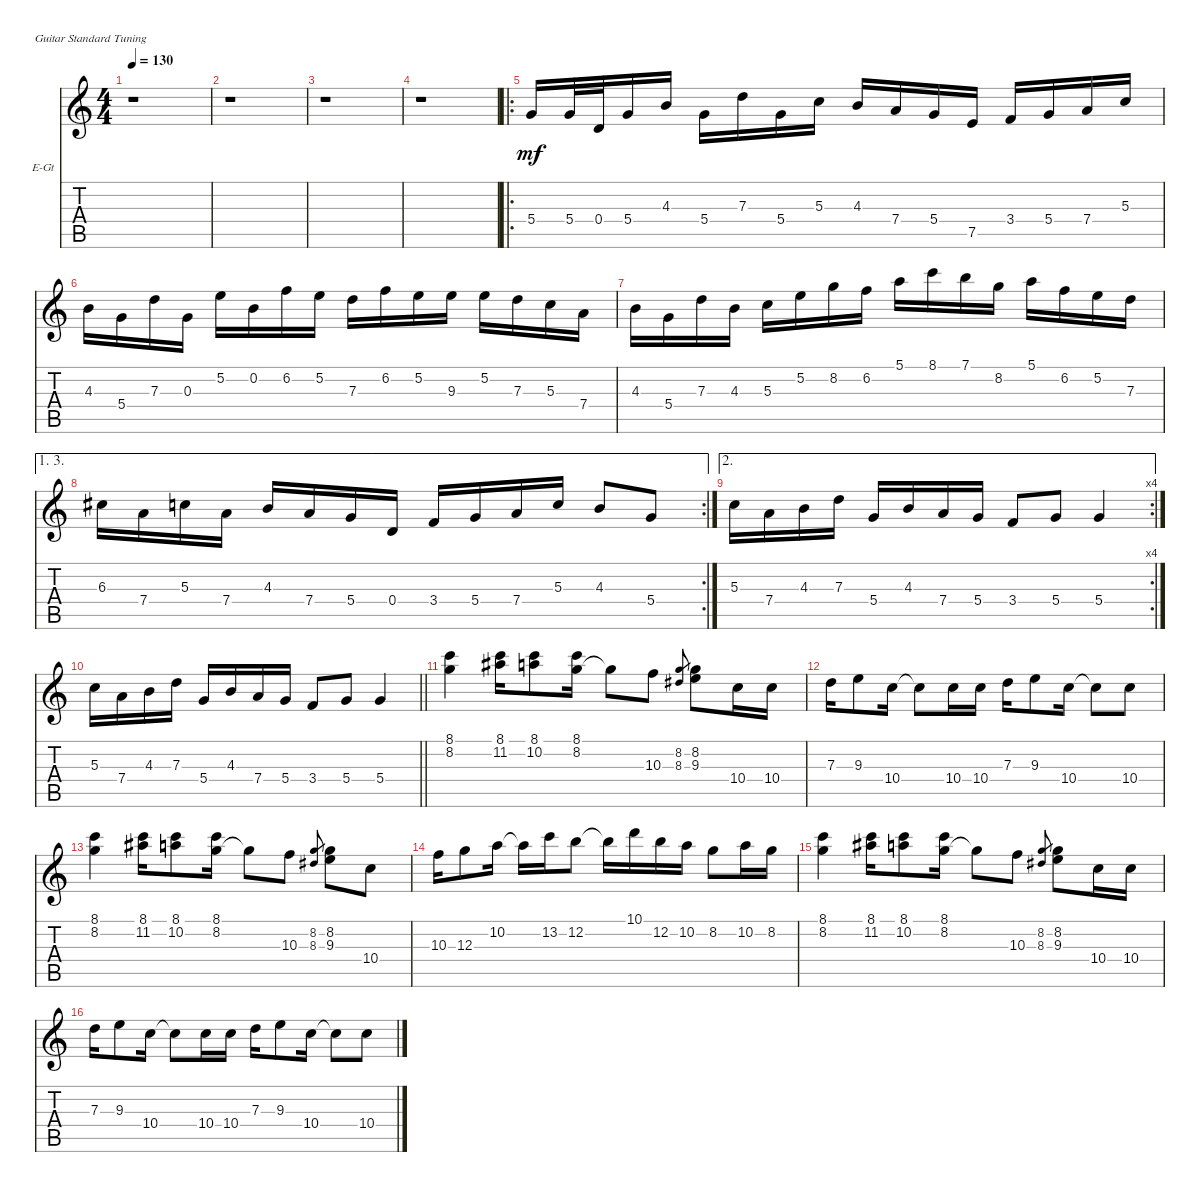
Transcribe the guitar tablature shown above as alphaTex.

\defaultSystemsLayout 4
\bracketExtendMode nobrackets
\firstSystemTrackNameOrientation horizontal
\otherSystemsTrackNameOrientation horizontal
\track ("Electric Guitar" "E-Gt") {instrument electricguitarjazz}
\staff {score tabs}
\tuning (E4 B3 G3 D3 A2 E2)
\ts (4 4)
\tempo 130
\clef g2
\ks c
r.1{dy mf instrument electricguitarjazz} |
r.1 |
r.1 |
r.1 |
\ro
5.4.16 5.4.32 0.4.32 5.4.16 4.3.16 5.4.16 7.3.16 5.4.16 5.3.16 4.3.16 7.4.16 5.4.16 7.5.16 3.4.16 5.4.16 7.4.16 5.3.16 |
4.3.16 5.4.16 7.3.16 0.3.16 5.2.16 0.2.16 6.2.16 5.2.16 7.3.16 6.2.16 5.2.16 9.3.16 5.2.16 7.3.16 5.3.16 7.4.16 |
4.3.16 5.4.16 7.3.16 4.3.16 5.3.16 5.2.16 8.2.16 6.2.16 5.1.16 8.1.16 7.1.16 8.2.16 5.1.16 6.2.16 5.2.16 7.3.16 |
\ae (1 3)
\rc 2
6.3{acc #}.16 7.4.16 5.3.16 7.4.16 4.3.16 7.4.16 5.4.16 0.4.16 3.4.16 5.4.16 7.4.16 5.3.16 4.3.8 5.4.8 |
\ae 2
\rc 4
5.3.16 7.4.16 4.3.16 7.3.16 5.4.16 4.3.16 7.4.16 5.4.16 3.4.8 5.4.8 5.4.4 |
\barLineRight lightlight
5.3.16 7.4.16 4.3.16 7.3.16 5.4.16 4.3.16 7.4.16 5.4.16 3.4.8 5.4.8 5.4.4 |
(8.2 8.1).4 (11.2{acc #} 8.1).16 (10.2 8.1).8 (8.2 8.1).16 8.2{t}.8 10.3.8 (8.2 8.3{acc #}).8{gr} (9.3 8.2).8 10.4.16 10.4.16 |
7.3.16 9.3.8 10.4.16 10.4{t}.8 10.4.16 10.4.16 7.3.16 9.3.8 10.4.16 10.4{t}.8 10.4.8 |
(8.2 8.1).4 (11.2{acc #} 8.1).16 (10.2 8.1).8 (8.2 8.1).16 8.2{t}.8 10.3.8 (8.2 8.3{acc #}).8{gr} (9.3 8.2).8 10.4.8 |
10.3.16 12.3.8 10.2.16 10.2{t}.16 13.2.16 12.2.8 12.2{t}.16 10.1.16 12.2.16 10.2.16 8.2.8 10.2.16 8.2.16 |
(8.2 8.1).4 (11.2{acc #} 8.1).16 (10.2 8.1).8 (8.2 8.1).16 8.2{t}.8 10.3.8 (8.2 8.3{acc #}).8{gr} (9.3 8.2).8 10.4.16 10.4.16 |
7.3.16 9.3.8 10.4.16 10.4{t}.8 10.4.16 10.4.16 7.3.16 9.3.8 10.4.16 10.4{t}.8 10.4.8
